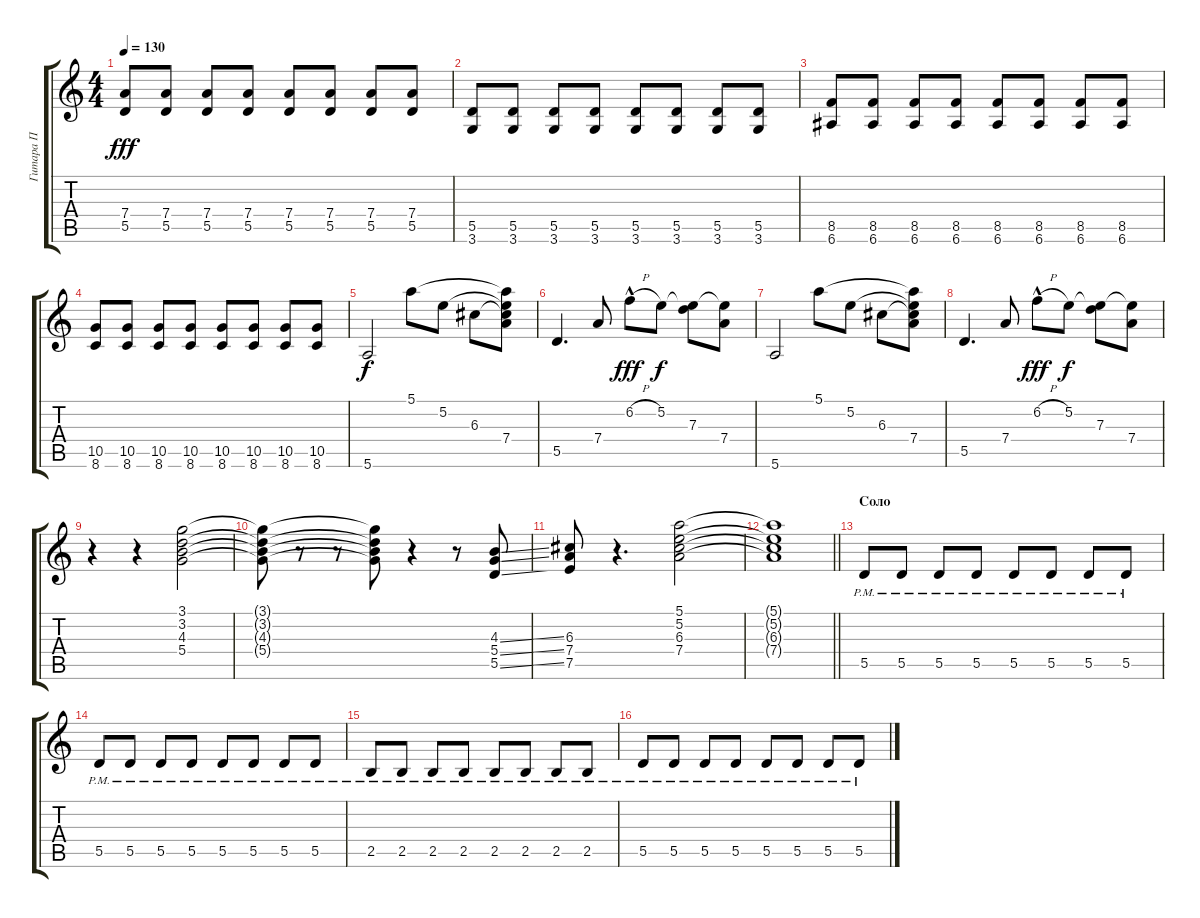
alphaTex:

\track ("Гитара П" "Гитара П") {instrument distortionguitar}
\staff {score tabs}
\tuning (E4 B3 G3 D3 A2 E2) {hide}
\ts (4 4)
\tempo 130
\clef g2
\ks c
(7.4 5.5).8{dy fff} (7.4 5.5).8 (7.4 5.5).8 (7.4 5.5).8 (7.4 5.5).8 (7.4 5.5).8 (7.4 5.5).8 (7.4 5.5).8 |
(5.5 3.6).8 (5.5 3.6).8 (5.5 3.6).8 (5.5 3.6).8 (5.5 3.6).8 (5.5 3.6).8 (5.5 3.6).8 (5.5 3.6).8 |
(8.5 6.6).8 (8.5 6.6).8 (8.5 6.6).8 (8.5 6.6).8 (8.5 6.6).8 (8.5 6.6).8 (8.5 6.6).8 (8.5 6.6).8 |
(10.5 8.6).8 (10.5 8.6).8 (10.5 8.6).8 (10.5 8.6).8 (10.5 8.6).8 (10.5 8.6).8 (10.5 8.6).8 (10.5 8.6).8 |
5.6.2{dy f volume 11} 5.1.8 5.2.8 6.3.8 (5.1{t} 5.2{t} 6.3{t} 7.4).8 |
5.5.4{d} 7.4.8 6.2{h hac}.8{dy fff} 5.2.8{dy f} (5.2{t} 7.3).8 (5.2{t} 7.4).8 |
5.6.2{volume 11} 5.1.8 5.2.8 6.3.8 (5.1{t} 5.2{t} 6.3{t} 7.4).8 |
5.5.4{d} 7.4.8 6.2{h hac}.8{dy fff} 5.2.8{dy f} (5.2{t} 7.3).8 (5.2{t} 7.4).8 |
r.4 r.4 (3.1 3.2 4.3 5.4).2 |
(3.1{t} 3.2{t} 4.3{t} 5.4{t}).8{volume 4} r.8 r.8 (3.1{t} 3.2{t} 4.3{t} 5.4{t}).8 r.4 r.8{volume 11} (4.3{ss} 5.4{ss} 5.5{ss}).8 |
(6.3 7.4 7.5).8 r.4{d} (5.1 5.2 6.3 7.4).2 |
\barLineRight lightlight
(5.1{t} 5.2{t} 6.3{t} 7.4{t}).1{volume 3} |
\section ("" "Соло")
5.5{pm}.8{volume 10 balance 16} 5.5{pm}.8 5.5{pm}.8 5.5{pm}.8 5.5{pm}.8 5.5{pm}.8 5.5{pm}.8 5.5{pm}.8 |
5.5{pm}.8 5.5{pm}.8 5.5{pm}.8 5.5{pm}.8 5.5{pm}.8 5.5{pm}.8 5.5{pm}.8 5.5{pm}.8 |
2.5{pm}.8 2.5{pm}.8 2.5{pm}.8 2.5{pm}.8 2.5{pm}.8 2.5{pm}.8 2.5{pm}.8 2.5{pm}.8 |
5.5{pm}.8 5.5{pm}.8 5.5{pm}.8 5.5{pm}.8 5.5{pm}.8 5.5{pm}.8 5.5{pm}.8 5.5{pm}.8
